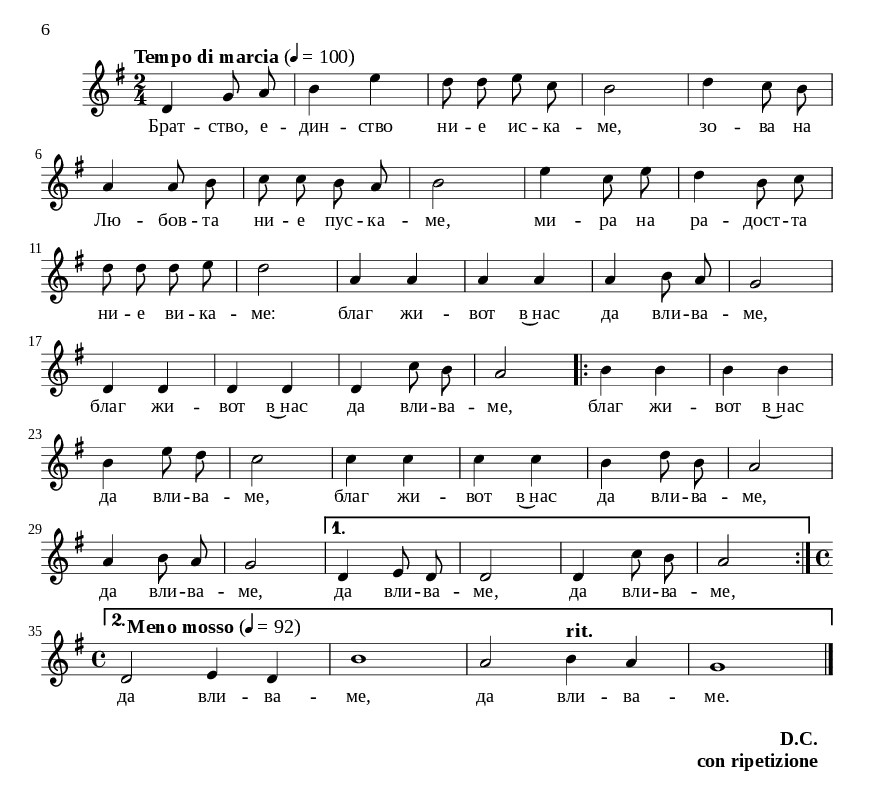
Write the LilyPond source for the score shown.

\version "2.24.4"

% include paper part and global functions
\include "include/globals.ily"

\bookpart {
  \label #'ref020
  \tocItem \markup "Братство, единство"
  \include "include/bookpart-paper.ily"
  \paper {
      print-first-page-number = ##t
      bookpart-level-page-numbering = ##t
    
      first-page-number = #6
  print-page-number = ##t
      first-page-number = #6
}
\score {
    \include "include/score-layout.ily"

     \new Voice \absolute {
      \clef treble
      \key g \major
      \time 2/4
      \tempoFunc "Tempo di marcia" 4 "100"
      \autoBeamOff

      d'4 g'8 a'8 | b'4 e''4 | d''8 d''8 e''8 c''8 | b'2| d''4 c''8 b'8 | \break
      a'4 a'8 b'8 | c''8 c''8 b'8  a'8| b'2 | e''4 c''8 e''8 | d''4 b'8 c''8 | \break
      d''8 d''8 d''8 e''8 | d''2 | a'4 a'4 | a'4 a'4 | a'4 b'8 a'8 | g'2 | \break
      d'4 d'4 | d'4 d'4 | d'4 c''8 b'8 | a'2 \repeat volta 2 {
        b'4 b'4 | b'4 b'4 | \break
        b'4 e''8 d''8 | c''2 | c''4 c''4|c''4 c''4| b'4 d''8 b'8 |a'2 |\break
        a'4 b'8 a'8 | g'2|
      }
      \alternative {
        { d'4 e'8 d'8 | d'2 | d'4 c''8 b'8| a'2 }
        {
          \time 4/4 \break
          \override Score.MetronomeMark.outside-staff-priority = #99
          \override Score.MetronomeMark.X-extent=#'(-4.5 . 0)
          \tempoFunc "Meno mosso" 4 "92"
          d'2 e'4 d'4 | b'1  | a'2 \override Score.MetronomeMark.X-extent=#'(12 . 0) \tempo "rit."    b'4  a'4 | g'1| \bar "|." \break
        }
      }
    }

    \addlyrics {
      Брат -- ство, е -- дин -- ство ни -- е ис -- ка -- ме,
      зо -- ва на Лю -- бов -- та ни -- е пус -- ка -- ме, ми -- ра на ра -- дост -- та
      ни -- е ви -- ка -- ме: благ жи -- вот в~нас да вли -- ва -- ме,
      благ жи -- вот в~нас да вли -- ва -- ме, благ жи -- вот в~нас
      да вли -- ва -- ме, благ жи -- вот в~нас да вли -- ва -- ме,
      да вли -- ва -- ме, да вли -- ва -- ме, да вли -- ва -- ме,
      да вли -- ва -- ме, да вли -- ва -- ме.
    }

    \header {
      title = \titleFunc #'ref_desc_1 " Братство, единство " "Bratstvo, edinstvo"
    }

    \midi{}

  } % score
  \markup \dc-two "D.C." "con ripetizione"

} % bookpart
